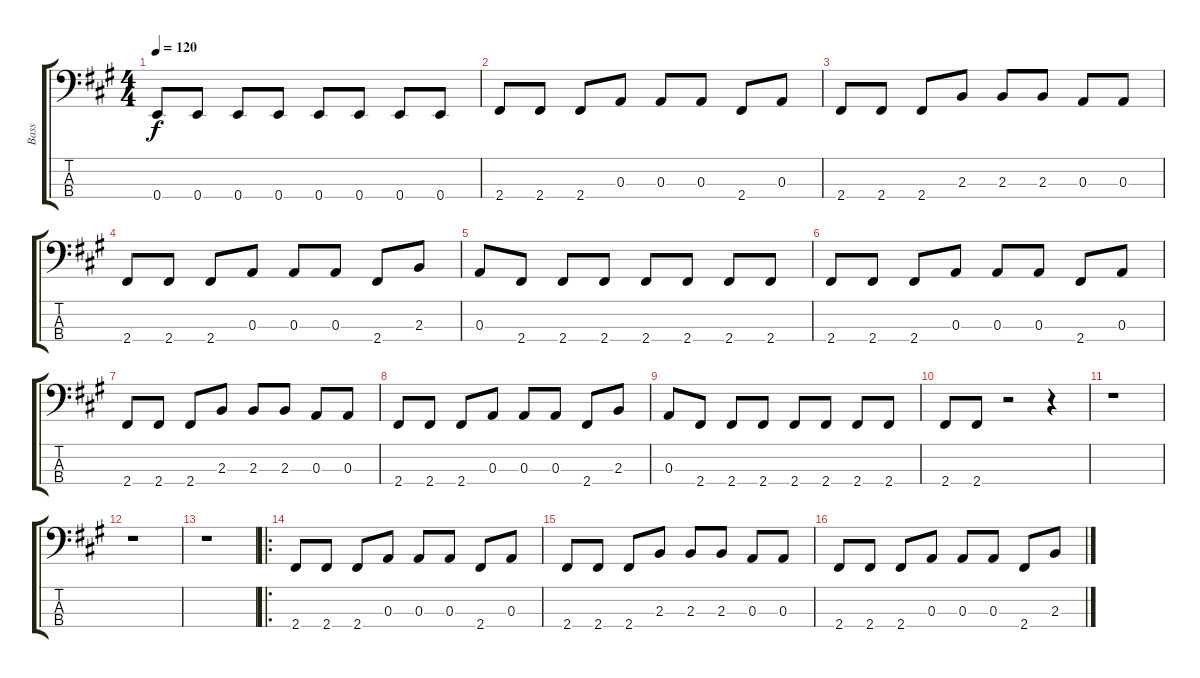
\track ("Bass" "Bass") {instrument electricbassfinger}
\staff {score tabs}
\tuning (G2 D2 A1 E1) {hide}
\ts (4 4)
\tempo 120
\clef f4
\ks a
0.4.8{dy f} 0.4.8 0.4.8 0.4.8 0.4.8 0.4.8 0.4.8 0.4.8 |
2.4.8 2.4.8 2.4.8 0.3.8 0.3.8 0.3.8 2.4.8 0.3.8 |
2.4.8 2.4.8 2.4.8 2.3.8 2.3.8 2.3.8 0.3.8 0.3.8 |
2.4.8 2.4.8 2.4.8 0.3.8 0.3.8 0.3.8 2.4.8 2.3.8 |
0.3.8 2.4.8 2.4.8 2.4.8 2.4.8 2.4.8 2.4.8 2.4.8 |
2.4.8 2.4.8 2.4.8 0.3.8 0.3.8 0.3.8 2.4.8 0.3.8 |
2.4.8 2.4.8 2.4.8 2.3.8 2.3.8 2.3.8 0.3.8 0.3.8 |
2.4.8 2.4.8 2.4.8 0.3.8 0.3.8 0.3.8 2.4.8 2.3.8 |
0.3.8 2.4.8 2.4.8 2.4.8 2.4.8 2.4.8 2.4.8 2.4.8 |
2.4.8 2.4.8 r.2 r.4 |
r.1 |
r.1 |
r.1 |
\ro
2.4.8 2.4.8 2.4.8 0.3.8 0.3.8 0.3.8 2.4.8 0.3.8 |
2.4.8 2.4.8 2.4.8 2.3.8 2.3.8 2.3.8 0.3.8 0.3.8 |
2.4.8 2.4.8 2.4.8 0.3.8 0.3.8 0.3.8 2.4.8 2.3.8
